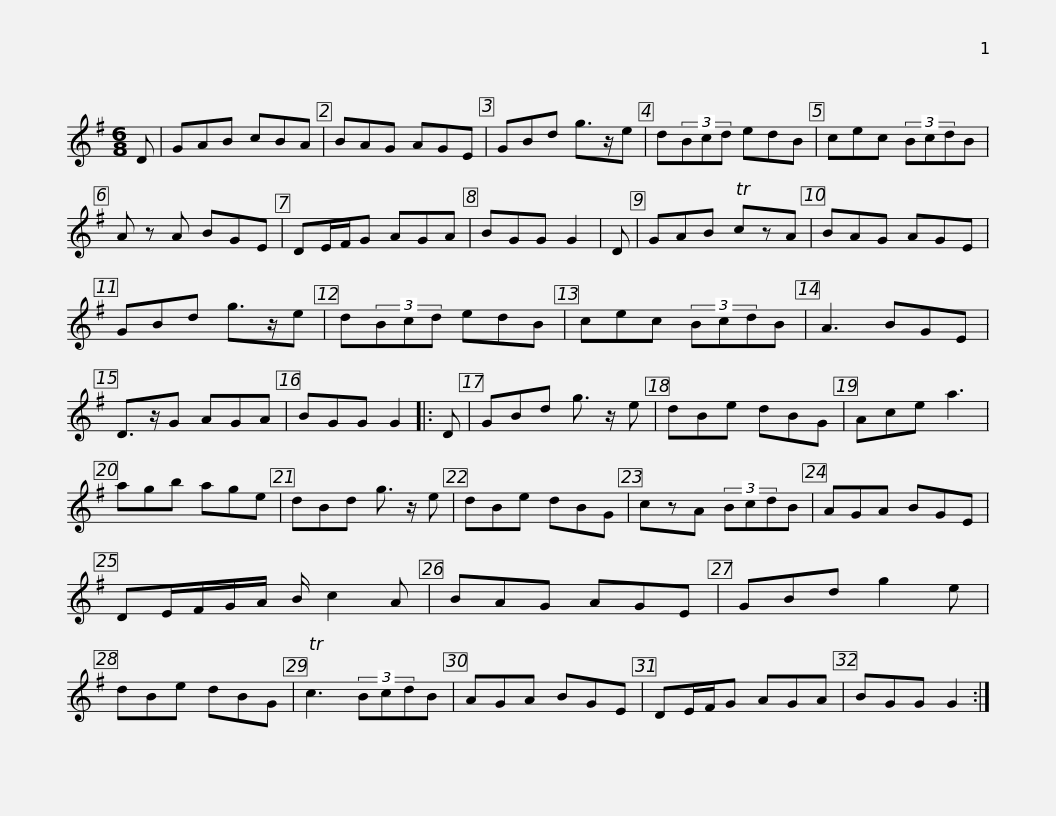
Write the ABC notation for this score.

X:1
L:1/8
M:6/8
I:linebreak $
K:G
V:1 treble
V:1
 D | GAB cBA | BAG AGE | GBd g>ze | d(3Bcd edB | %5
 cec (3BcdB | A z A BGE |$ DE/F/G AGA | BGG G2 | D | %10
 GAB TczA | BAG AGE | GBd g>ze | d(3Bcd edB | cec (3BcdB |$ %15
 A3 BGE | D>zG AGA | BGG G2 |: D | GBd g3/2 z/ e | %20
 dBe dBG | Ace a3 | agb age |$ dBd g3/2 z/ e | dBe dBG | %25
 czA (3BcdB | AGA BGE | DE/F/G/A/ B/ c2 A | BAG AGE | GBd g2 e |$ %30
 dBe dBG | Tc3 (3BcdB | AGA BGE | DE/F/G AGA | BGG G2 :| %35
